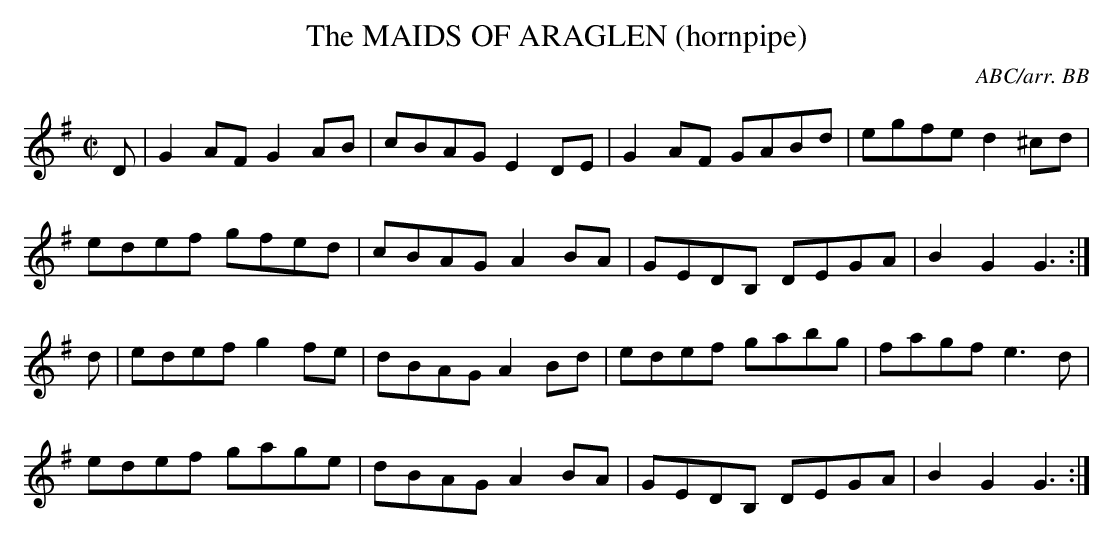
X:1
T:MAIDS OF ARAGLEN (hornpipe), The
C:ABC/arr. BB
L:1/8
M:C|
K:G
D|G2AF G2AB|cBAG E2DE|G2AF GABd|egfe d2^cd|
edef gfed|cBAG A2BA|GEDB, DEGA|B2G2G3 :|
d|edef g2fe|dBAG A2 Bd|edef gabg|fagf e3d|
edef gage|dBAG A2BA|GEDB, DEGA|B2G2G3 :|
